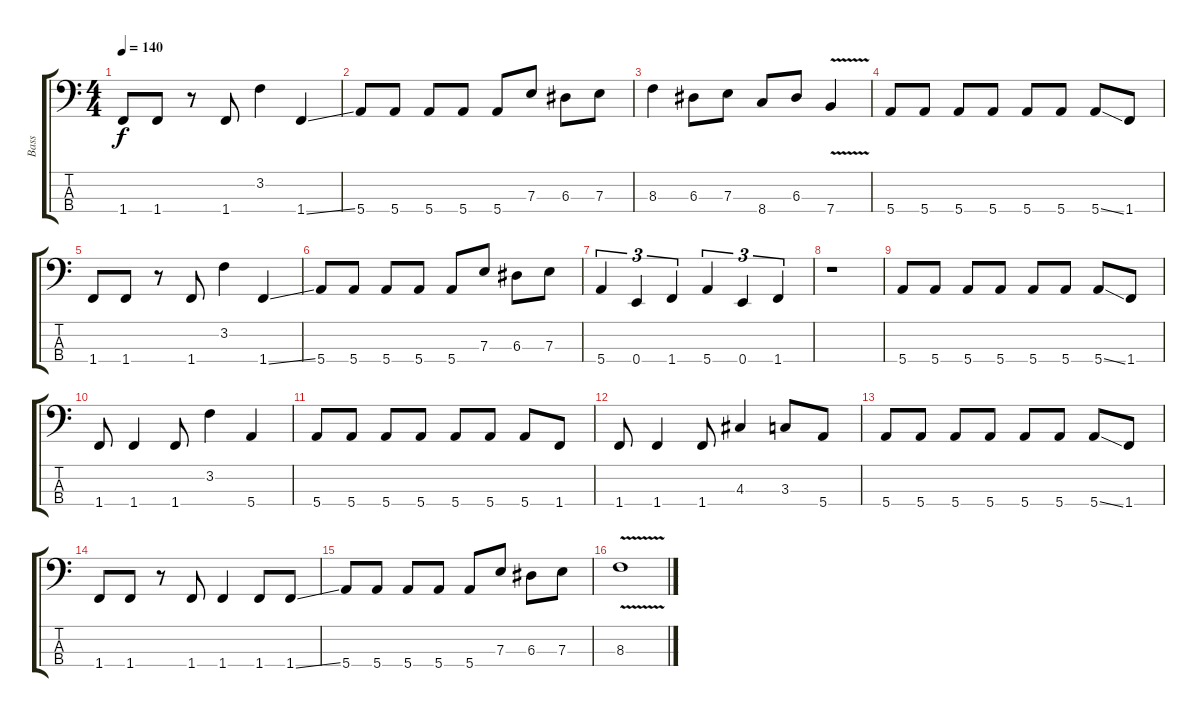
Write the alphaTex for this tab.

\track ("Bass" "Bass") {instrument electricbasspick}
\staff {score tabs}
\tuning (G2 D2 A1 E1) {hide}
\ts (4 4)
\tempo 140
\clef f4
\ks c
1.4.8{dy f} 1.4.8 r.8 1.4.8 3.2.4 1.4{ss}.4 |
5.4.8 5.4.8 5.4.8 5.4.8 5.4.8 7.3.8 6.3.8 7.3.8 |
8.3.4 6.3.8 7.3.8 8.4.8 6.3.8 7.4{v}.4 |
5.4.8 5.4.8 5.4.8 5.4.8 5.4.8 5.4.8 5.4{ss}.8 1.4.8 |
1.4.8 1.4.8 r.8 1.4.8 3.2.4 1.4{ss}.4 |
5.4.8 5.4.8 5.4.8 5.4.8 5.4.8 7.3.8 6.3.8 7.3.8 |
5.4.4{tu (3 2)} 0.4.4{tu (3 2)} 1.4.4{tu (3 2)} 5.4.4{tu (3 2)} 0.4.4{tu (3 2)} 1.4.4{tu (3 2)} |
r.1 |
5.4.8 5.4.8 5.4.8 5.4.8 5.4.8 5.4.8 5.4{ss}.8 1.4.8 |
1.4.8 1.4.4 1.4.8 3.2.4 5.4.4 |
5.4.8 5.4.8 5.4.8 5.4.8 5.4.8 5.4.8 5.4.8 1.4.8 |
1.4.8 1.4.4 1.4.8 4.3.4 3.3.8 5.4.8 |
5.4.8 5.4.8 5.4.8 5.4.8 5.4.8 5.4.8 5.4{ss}.8 1.4.8 |
1.4.8 1.4.8 r.8 1.4.8 1.4.4 1.4.8 1.4{ss}.8 |
5.4.8 5.4.8 5.4.8 5.4.8 5.4.8 7.3.8 6.3.8 7.3.8 |
8.3{v}.1
